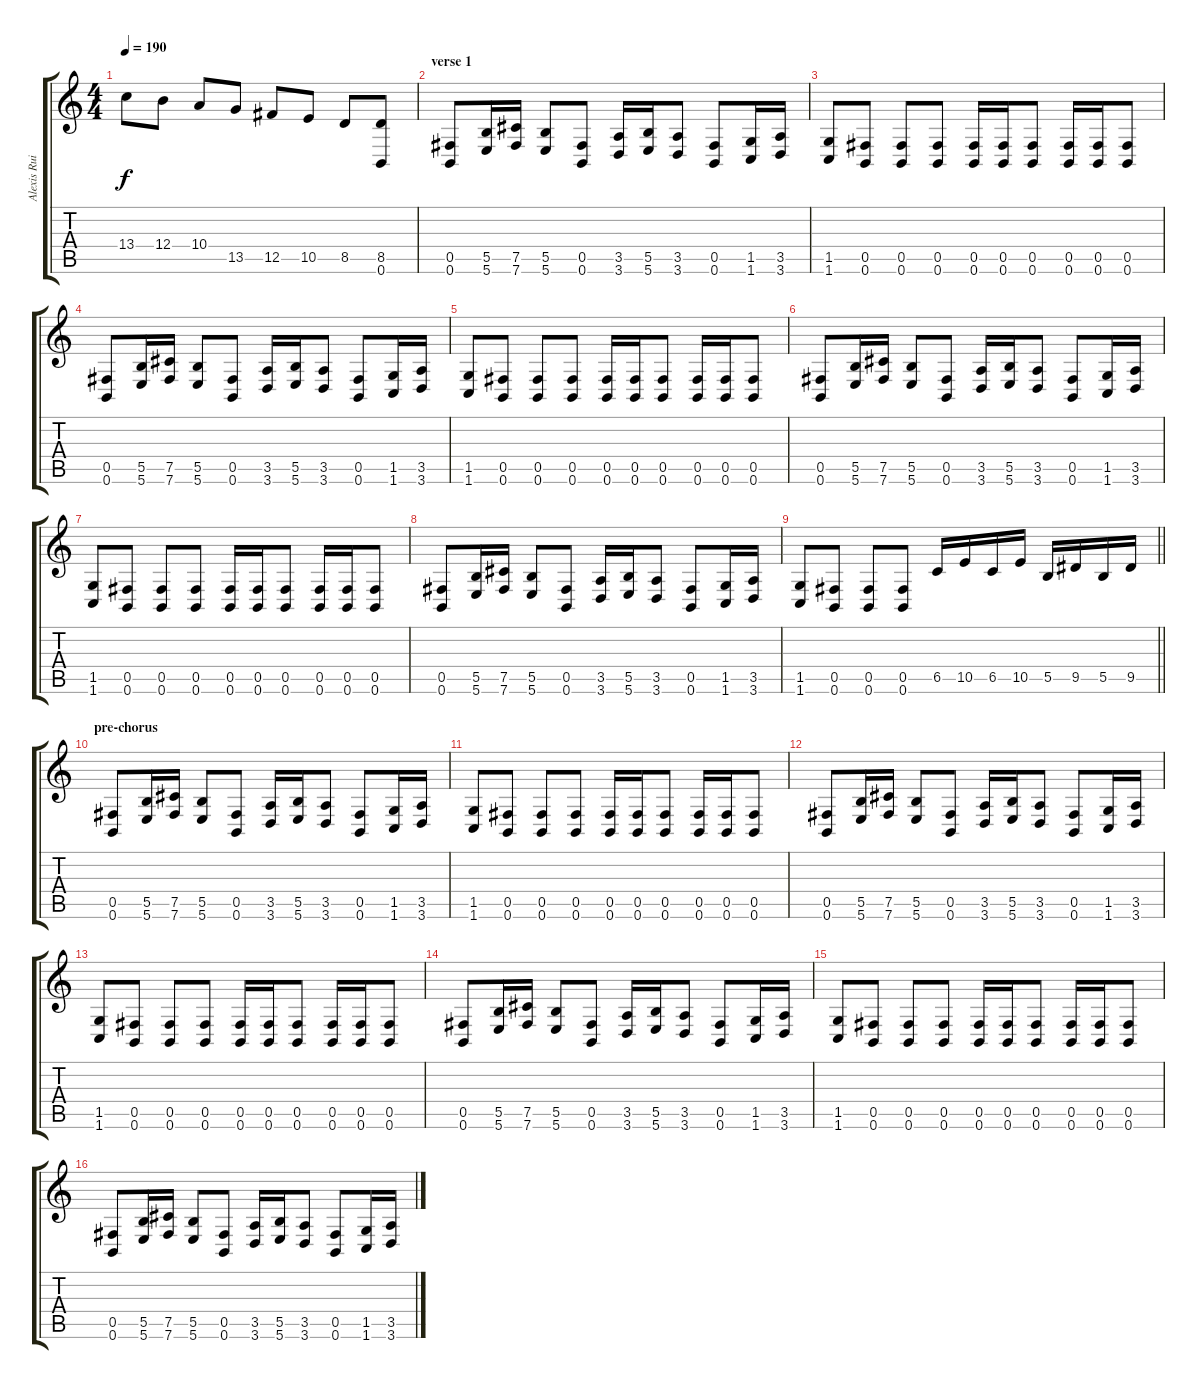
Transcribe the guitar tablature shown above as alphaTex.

\track ("Alexis Ruiz (Guitarra 2)" "Alexis Rui") {instrument distortionguitar}
\staff {score tabs}
\tuning (Db4 Ab3 E3 B2 Gb2 B1) {hide}
\ts (4 4)
\tempo 190
\clef g2
\ks c
13.4.8{dy f} 12.4.8 10.4.8 13.5.8 12.5.8 10.5.8 8.5.8 (8.5 0.6).8 |
\section ("" "verse 1")
(0.5 0.6).8 (5.5 5.6).16 (7.5 7.6).16 (5.5 5.6).8 (0.5 0.6).8 (3.5 3.6).16 (5.5 5.6).16 (3.5 3.6).8 (0.5 0.6).8 (1.5 1.6).16 (3.5 3.6).16 |
(1.5 1.6).8 (0.5 0.6).8 (0.5 0.6).8 (0.5 0.6).8 (0.5 0.6).16 (0.5 0.6).16 (0.5 0.6).8 (0.5 0.6).16 (0.5 0.6).16 (0.5 0.6).8 |
(0.5 0.6).8 (5.5 5.6).16 (7.5 7.6).16 (5.5 5.6).8 (0.5 0.6).8 (3.5 3.6).16 (5.5 5.6).16 (3.5 3.6).8 (0.5 0.6).8 (1.5 1.6).16 (3.5 3.6).16 |
(1.5 1.6).8 (0.5 0.6).8 (0.5 0.6).8 (0.5 0.6).8 (0.5 0.6).16 (0.5 0.6).16 (0.5 0.6).8 (0.5 0.6).16 (0.5 0.6).16 (0.5 0.6).8 |
(0.5 0.6).8 (5.5 5.6).16 (7.5 7.6).16 (5.5 5.6).8 (0.5 0.6).8 (3.5 3.6).16 (5.5 5.6).16 (3.5 3.6).8 (0.5 0.6).8 (1.5 1.6).16 (3.5 3.6).16 |
(1.5 1.6).8 (0.5 0.6).8 (0.5 0.6).8 (0.5 0.6).8 (0.5 0.6).16 (0.5 0.6).16 (0.5 0.6).8 (0.5 0.6).16 (0.5 0.6).16 (0.5 0.6).8 |
(0.5 0.6).8 (5.5 5.6).16 (7.5 7.6).16 (5.5 5.6).8 (0.5 0.6).8 (3.5 3.6).16 (5.5 5.6).16 (3.5 3.6).8 (0.5 0.6).8 (1.5 1.6).16 (3.5 3.6).16 |
\barLineRight lightlight
(1.5 1.6).8 (0.5 0.6).8 (0.5 0.6).8 (0.5 0.6).8 6.5.16 10.5.16 6.5.16 10.5.16 5.5.16 9.5.16 5.5.16 9.5.16 |
\section ("" "pre-chorus")
(0.5 0.6).8 (5.5 5.6).16 (7.5 7.6).16 (5.5 5.6).8 (0.5 0.6).8 (3.5 3.6).16 (5.5 5.6).16 (3.5 3.6).8 (0.5 0.6).8 (1.5 1.6).16 (3.5 3.6).16 |
(1.5 1.6).8 (0.5 0.6).8 (0.5 0.6).8 (0.5 0.6).8 (0.5 0.6).16 (0.5 0.6).16 (0.5 0.6).8 (0.5 0.6).16 (0.5 0.6).16 (0.5 0.6).8 |
(0.5 0.6).8 (5.5 5.6).16 (7.5 7.6).16 (5.5 5.6).8 (0.5 0.6).8 (3.5 3.6).16 (5.5 5.6).16 (3.5 3.6).8 (0.5 0.6).8 (1.5 1.6).16 (3.5 3.6).16 |
(1.5 1.6).8 (0.5 0.6).8 (0.5 0.6).8 (0.5 0.6).8 (0.5 0.6).16 (0.5 0.6).16 (0.5 0.6).8 (0.5 0.6).16 (0.5 0.6).16 (0.5 0.6).8 |
(0.5 0.6).8 (5.5 5.6).16 (7.5 7.6).16 (5.5 5.6).8 (0.5 0.6).8 (3.5 3.6).16 (5.5 5.6).16 (3.5 3.6).8 (0.5 0.6).8 (1.5 1.6).16 (3.5 3.6).16 |
(1.5 1.6).8 (0.5 0.6).8 (0.5 0.6).8 (0.5 0.6).8 (0.5 0.6).16 (0.5 0.6).16 (0.5 0.6).8 (0.5 0.6).16 (0.5 0.6).16 (0.5 0.6).8 |
(0.5 0.6).8 (5.5 5.6).16 (7.5 7.6).16 (5.5 5.6).8 (0.5 0.6).8 (3.5 3.6).16 (5.5 5.6).16 (3.5 3.6).8 (0.5 0.6).8 (1.5 1.6).16 (3.5 3.6).16
